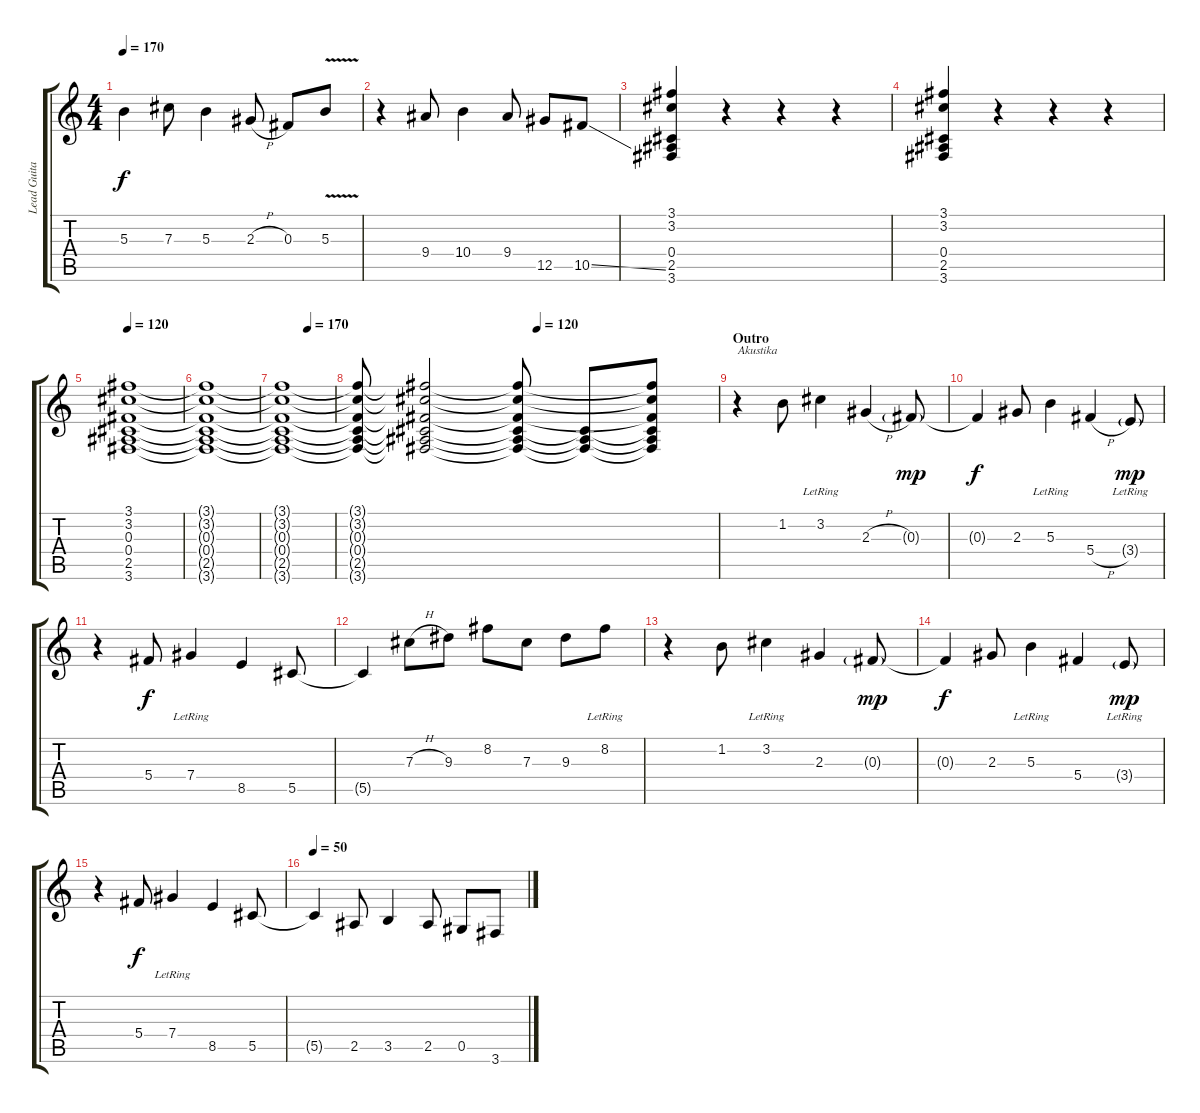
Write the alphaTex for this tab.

\track ("Lead Guitar - Joni" "Lead Guita") {instrument overdrivenguitar}
\staff {score tabs}
\tuning (Eb4 Bb3 Gb3 Db3 Ab2 Eb2) {hide}
\ts (4 4)
\tempo 170
\clef g2
\ks c
5.3{t}.4{dy f} 7.3.8 5.3.4 2.3{h}.8 0.3.8 5.3{v}.8 |
r.4{volume 14} 9.4.8 10.4.4 9.4.8 12.5.8 10.5{ss}.8 |
(3.1 3.2 0.4 2.5 3.6).4{volume 11} r.4 r.4 r.4 |
(3.1 3.2 0.4 2.5 3.6).4 r.4 r.4 r.4 |
\tempo 120
(3.1 3.2 0.3 0.4 2.5 3.6).1{volume 14} |
(3.1{t} 3.2{t} 0.3{t} 0.4{t} 2.5{t} 3.6{t}).1 |
\tempo (170 0.5)
(3.1{t} 3.2{t} 0.3{t} 0.4{t} 2.5{t} 3.6{t}).1 |
\tempo (120 0.5)
(3.1{t} 3.2{t} 0.3{t} 0.4{t} 2.5{t} 3.6{t}).8 (3.1{t} 3.2{t} 0.3{t} 0.4{t} 2.5{t} 3.6{t}).2 (3.1{t} 3.2{t} 0.3{t} 0.4{t} 2.5{t} 3.6{t}).8 (0.4{t} 2.5{t} 3.6{t}).8 (3.1{t} 3.2{t} 0.3{t} 0.4{t} 2.5{t} 3.6{t}).8 |
\section ("" "Outro")
r.4{txt "Akustika" instrument acousticguitarsteel} 1.2.8 3.2{lr}.4 2.3{h}.4 0.3{g}.8{dy mp} |
0.3{t}.4{dy f} 2.3.8 5.3{lr}.4 5.4{h}.4 3.4{g lr}.8{dy mp} |
r.4 5.4.8{dy f} 7.4{lr}.4 8.5.4 5.5.8 |
5.5{t}.4 7.3{h}.8 9.3.8 8.2.8 7.3.8 9.3.8 8.2{lr}.8 |
r.4 1.2.8 3.2{lr}.4 2.3.4 0.3{g}.8{dy mp} |
0.3{t}.4{dy f} 2.3.8 5.3{lr}.4 5.4.4 3.4{g lr}.8{dy mp} |
r.4 5.4.8{dy f} 7.4{lr}.4 8.5.4 5.5.8 |
\tempo 50
5.5{t}.4 2.5.8 3.5.4 2.5.8 0.5.8 3.6.8
